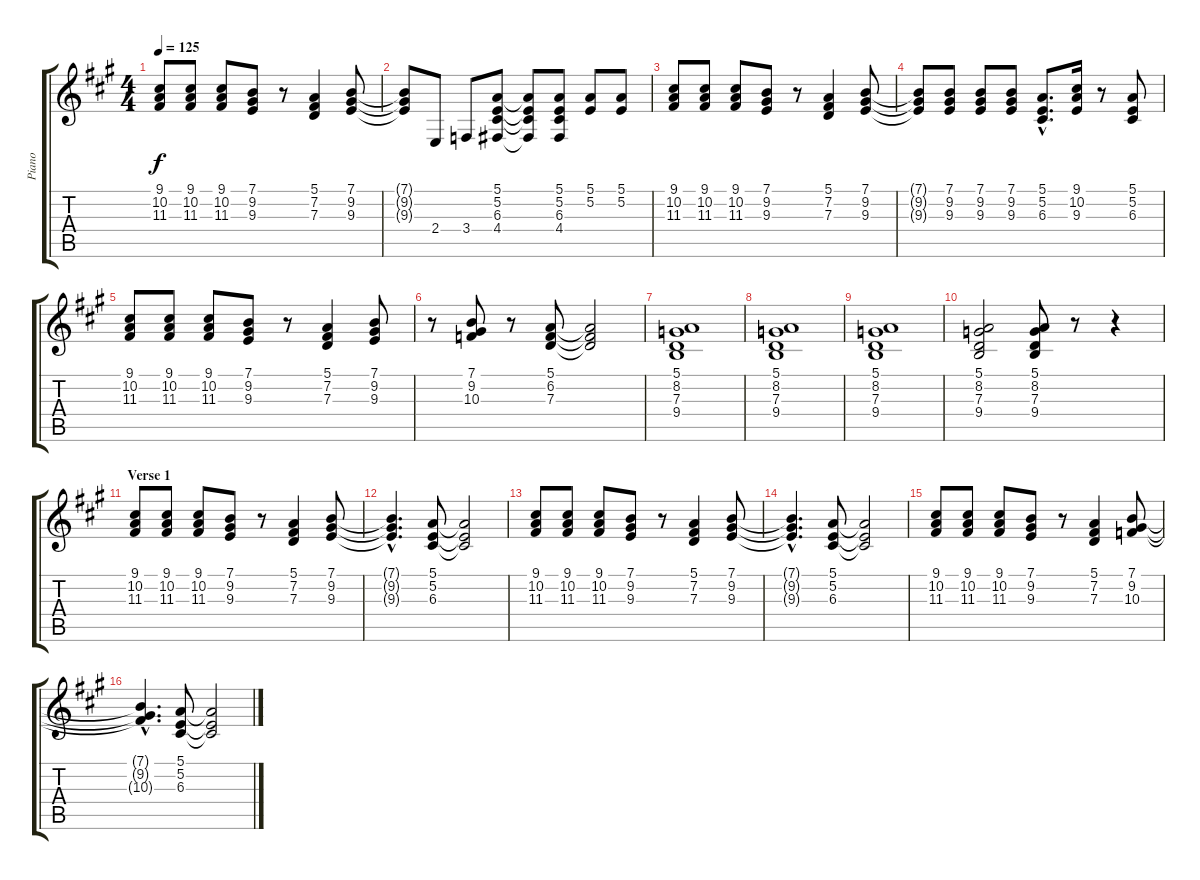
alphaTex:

\track ("Piano" "Piano") {instrument electricpiano1}
\staff {score tabs}
\tuning (E4 B3 G3 D3 A2 E2) {hide}
\ts (4 4)
\tempo 125
\clef g2
\ks a
(9.1 10.2 11.3).8{dy f instrument electricpiano1} (9.1 10.2 11.3).8 (9.1 10.2 11.3).8 (7.1 9.2 9.3).8 r.8 (5.1 7.2 7.3).4 (7.1 9.2 9.3).8 |
(7.1{t} 9.2{t} 9.3{t}).8 2.4.8 3.4.8 (5.1 5.2 6.3 4.4).8 (5.1{t} 5.2{t} 6.3{t} 4.4{t}).8 (5.1 5.2 6.3 4.4).8 (5.1 5.2).8 (5.1 5.2).8 |
(9.1 10.2 11.3).8 (9.1 10.2 11.3).8 (9.1 10.2 11.3).8 (7.1 9.2 9.3).8 r.8 (5.1 7.2 7.3).4 (7.1 9.2 9.3).8 |
(7.1{t} 9.2{t} 9.3{t}).8 (7.1 9.2 9.3).8 (7.1 9.2 9.3).8 (7.1 9.2 9.3).8 (5.1{hac} 5.2{hac} 6.3{hac}).8{d} (9.1 10.2 9.3).16 r.8 (5.1 5.2 6.3).8 |
(9.1 10.2 11.3).8 (9.1 10.2 11.3).8 (9.1 10.2 11.3).8 (7.1 9.2 9.3).8 r.8 (5.1 7.2 7.3).4 (7.1 9.2 9.3).8 |
r.8 (7.1 9.2 10.3).8 r.8 (5.1 6.2 7.3).8 (5.1{t} 6.2{t} 7.3{t}).2 |
(5.1 8.2 7.3 9.4).1 |
(5.1 8.2 7.3 9.4).1 |
(5.1 8.2 7.3 9.4).1 |
(5.1 8.2 7.3 9.4).2 (5.1 8.2 7.3 9.4).8 r.8 r.4 |
\section ("" "Verse 1")
(9.1 10.2 11.3).8 (9.1 10.2 11.3).8 (9.1 10.2 11.3).8 (7.1 9.2 9.3).8 r.8 (5.1 7.2 7.3).4 (7.1 9.2 9.3).8 |
(7.1{hac t} 9.2{hac t} 9.3{hac t}).4{d} (5.1 5.2 6.3).8 (5.1{t} 5.2{t} 6.3{t}).2 |
(9.1 10.2 11.3).8 (9.1 10.2 11.3).8 (9.1 10.2 11.3).8 (7.1 9.2 9.3).8 r.8 (5.1 7.2 7.3).4 (7.1 9.2 9.3).8 |
(7.1{hac t} 9.2{hac t} 9.3{hac t}).4{d} (5.1 5.2 6.3).8 (5.1{t} 5.2{t} 6.3{t}).2 |
(9.1 10.2 11.3).8 (9.1 10.2 11.3).8 (9.1 10.2 11.3).8 (7.1 9.2 9.3).8 r.8 (5.1 7.2 7.3).4 (7.1 9.2 10.3).8 |
(7.1{hac t} 9.2{hac t} 10.3{hac t}).4{d} (5.1 5.2 6.3).8 (5.1{t} 5.2{t} 6.3{t}).2
